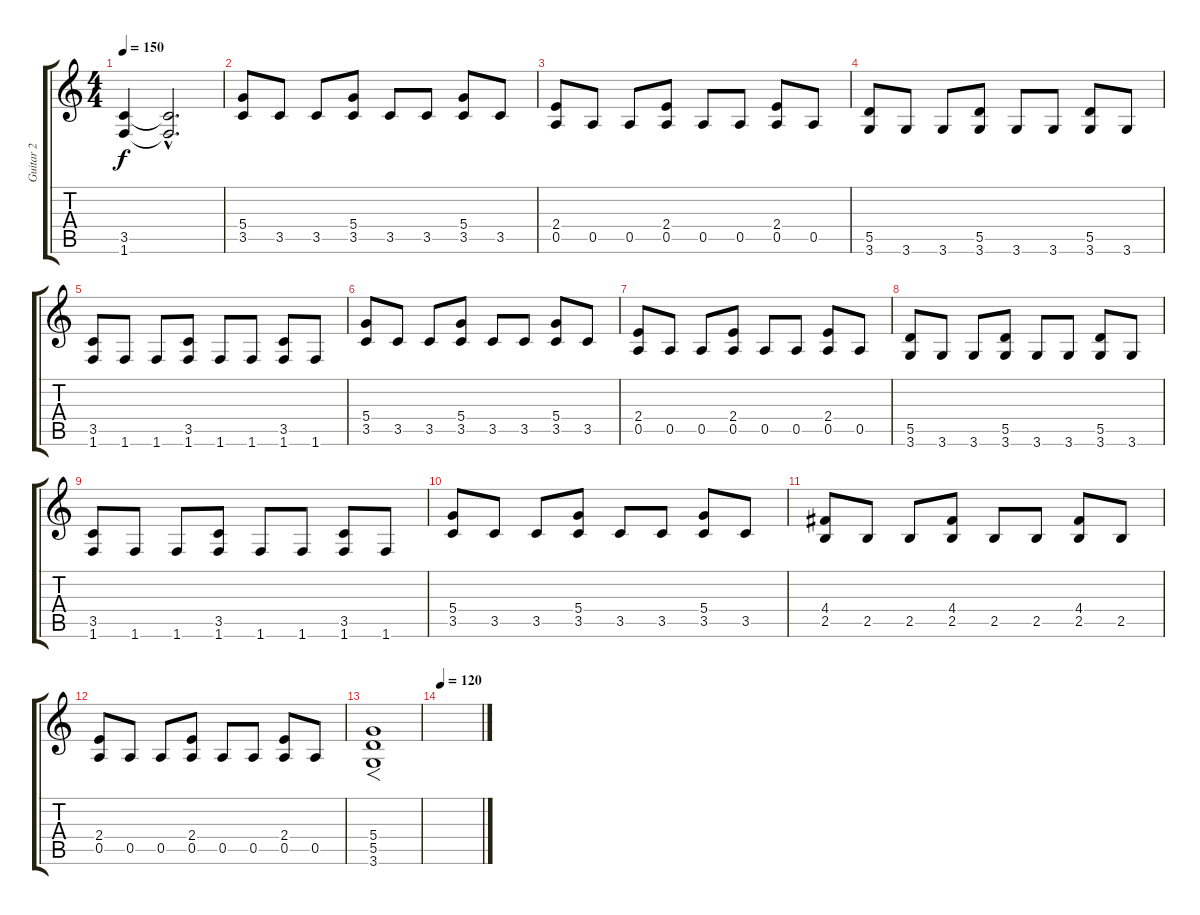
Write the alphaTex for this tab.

\track ("Guitar 2" "Guitar 2") {instrument distortionguitar}
\staff {score tabs}
\tuning (E4 B3 G3 D3 A2 E2) {hide}
\ts (4 4)
\tempo 150
\clef g2
\ks c
(3.5 1.6).4{dy f} (3.5{hac t} 1.6{hac t}).2{d} |
(5.4 3.5).8 3.5.8 3.5.8 (5.4 3.5).8 3.5.8 3.5.8 (5.4 3.5).8 3.5.8 |
(2.4 0.5).8 0.5.8 0.5.8 (2.4 0.5).8 0.5.8 0.5.8 (2.4 0.5).8 0.5.8 |
(5.5 3.6).8 3.6.8 3.6.8 (5.5 3.6).8 3.6.8 3.6.8 (5.5 3.6).8 3.6.8 |
(3.5 1.6).8 1.6.8 1.6.8 (3.5 1.6).8 1.6.8 1.6.8 (3.5 1.6).8 1.6.8 |
(5.4 3.5).8 3.5.8 3.5.8 (5.4 3.5).8 3.5.8 3.5.8 (5.4 3.5).8 3.5.8 |
(2.4 0.5).8 0.5.8 0.5.8 (2.4 0.5).8 0.5.8 0.5.8 (2.4 0.5).8 0.5.8 |
(5.5 3.6).8 3.6.8 3.6.8 (5.5 3.6).8 3.6.8 3.6.8 (5.5 3.6).8 3.6.8 |
(3.5 1.6).8 1.6.8 1.6.8 (3.5 1.6).8 1.6.8 1.6.8 (3.5 1.6).8 1.6.8 |
(5.4 3.5).8 3.5.8 3.5.8 (5.4 3.5).8 3.5.8 3.5.8 (5.4 3.5).8 3.5.8 |
(4.4 2.5).8 2.5.8 2.5.8 (4.4 2.5).8 2.5.8 2.5.8 (4.4 2.5).8 2.5.8 |
(2.4 0.5).8 0.5.8 0.5.8 (2.4 0.5).8 0.5.8 0.5.8 (2.4 0.5).8 0.5.8 |
(5.4 5.5 3.6).1{f} |
\tempo 120
